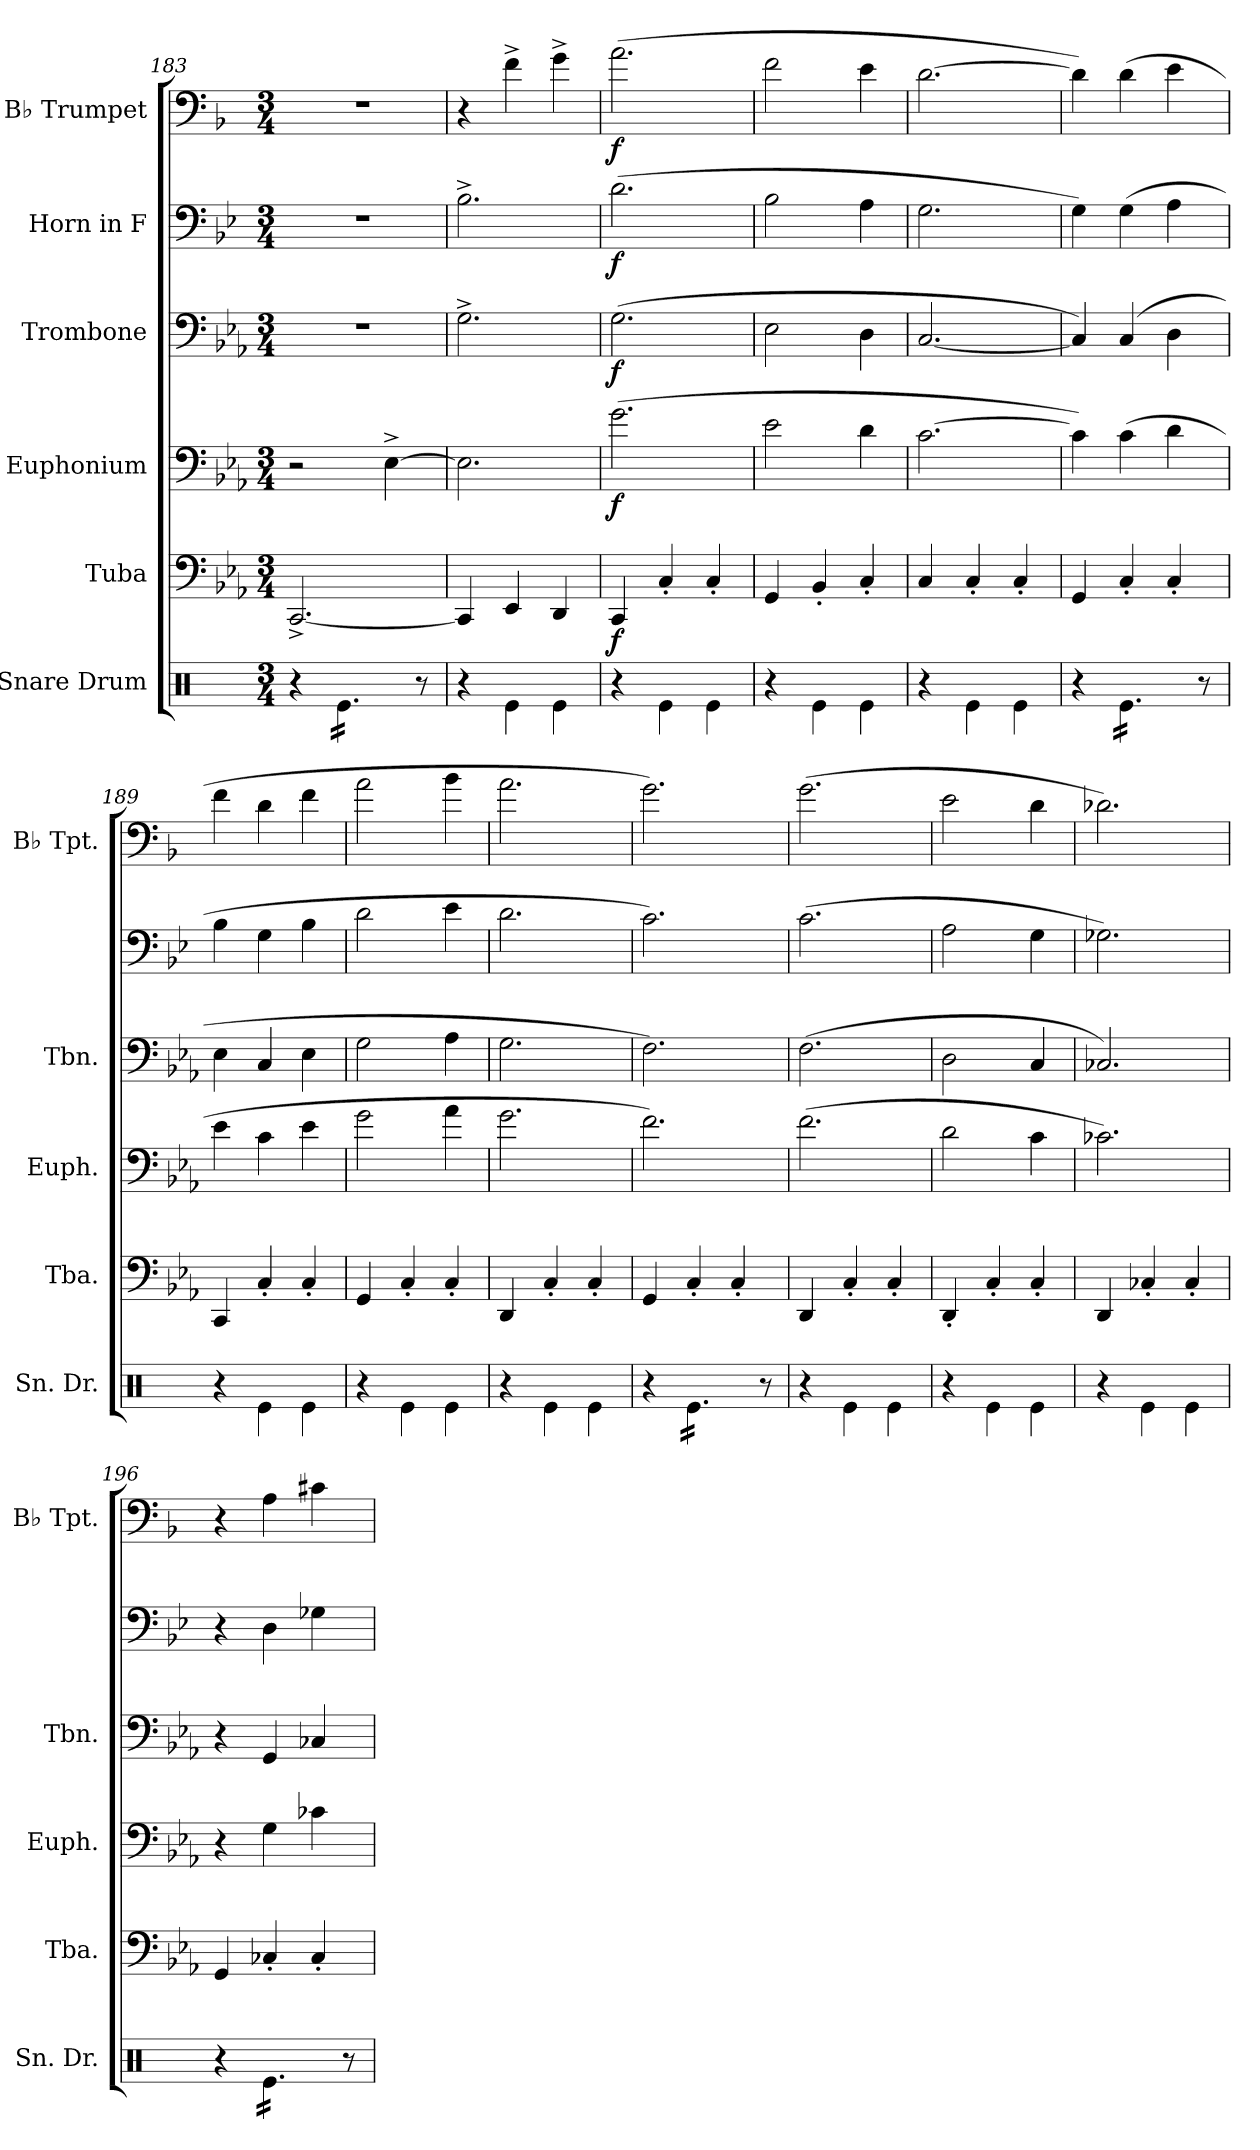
**kern	**kern	**dynam	**kern	**dynam	**kern	**dynam	**kern	**dynam	**kern	**dynam
*part6	*part5	*part5	*part4	*part4	*part3	*part3	*part2	*part2	*part1	*part1
*staff6	*staff5	*staff5	*staff4	*staff4	*staff3	*staff3	*staff2	*staff2	*staff1	*staff1
*I"Snare Drum	*I"Tuba	*	*I"Euphonium	*	*I"Trombone	*	*I"Horn in F	*	*I"B♭ Trumpet	*
*I'Sn. Dr.	*I'Tba.	*	*I'Euph.	*	*I'Tbn.	*	*	*	*I'B♭ Tpt.	*
*clefX	*clefF4	*	*clefF4	*	*clefF4	*	*clefF4	*	*clefF4	*
*	*	*	*	*	*	*	*ITrd4c7	*	*ITrd1c2	*
*k[]	*k[b-e-a-]	*	*k[b-e-a-]	*	*k[b-e-a-]	*	*k[b-e-a-]	*	*k[b-e-a-]	*
*M3/4	*M3/4	*	*M3/4	*	*M3/4	*	*M3/4	*	*M3/4	*
=183	=183	=183	=183	=183	=183	=183	=183	=183	=183	=183
4r	[2.CC^/	.	2r	.	2.r	.	2.r	.	2.r	.
*tremolo	*	*	*	*	*	*	*	*	*	*
16Re\LL	.	.	.	.	.	.	.	.	.	.
16Re\	.	.	.	.	.	.	.	.	.	.
16Re\	.	.	.	.	.	.	.	.	.	.
16Re\	.	.	.	.	.	.	.	.	.	.
16Re\	.	.	[4E-^\	.	.	.	.	.	.	.
16Re\JJ	.	.	.	.	.	.	.	.	.	.
*Xtremolo	*	*	*	*	*	*	*	*	*	*
8r	.	.	.	.	.	.	.	.	.	.
!!LO:PB:g=z
=184	=184	=184	=184	=184	=184	=184	=184	=184	=184	=184
4r	4CC/]	.	2.E-\]	.	2.G^\	.	2.E-^\	.	4r	.
4Re\	4EE-/	.	.	.	.	.	.	.	4e-^\	.
4Re\	4DD/	.	.	.	.	.	.	.	4f^\	.
=185	=185	=185	=185	=185	=185	=185	=185	=185	=185	=185
!	!	!LO:DY:b	!	!LO:DY:b	!	!LO:DY:b	!	!LO:DY:b	!	!LO:DY:b
4r	4CC/	f	(2.g\	f	(2.G\	f	(2.G\	f	(2.g\	f
4Re\	4C'/	.	.	.	.	.	.	.	.	.
4Re\	4C'/	.	.	.	.	.	.	.	.	.
=186	=186	=186	=186	=186	=186	=186	=186	=186	=186	=186
4r	4GG/	.	2e-\	.	2E-\	.	2E-\	.	2e-\	.
4Re\	4BB-'/	.	.	.	.	.	.	.	.	.
4Re\	4C'/	.	4d\	.	4D\	.	4D\	.	4d\	.
=187	=187	=187	=187	=187	=187	=187	=187	=187	=187	=187
4r	4C/	.	[2.c\	.	[2.C/	.	2.C\	.	[2.c\	.
4Re\	4C'/	.	.	.	.	.	.	.	.	.
4Re\	4C'/	.	.	.	.	.	.	.	.	.
=188	=188	=188	=188	=188	=188	=188	=188	=188	=188	=188
4r	4GG/	.	4c\])	.	4C/])	.	4C\)	.	4c\])	.
*tremolo	*	*	*	*	*	*	*	*	*	*
16Re\LL	4C'/	.	(4c\	.	(4C/	.	(4C\	.	(4c\	.
16Re\	.	.	.	.	.	.	.	.	.	.
16Re\	.	.	.	.	.	.	.	.	.	.
16Re\	.	.	.	.	.	.	.	.	.	.
16Re\	4C'/	.	4d\	.	4D\	.	4D\	.	4d\	.
16Re\JJ	.	.	.	.	.	.	.	.	.	.
*Xtremolo	*	*	*	*	*	*	*	*	*	*
8r	.	.	.	.	.	.	.	.	.	.
=189	=189	=189	=189	=189	=189	=189	=189	=189	=189	=189
4r	4CC/	.	4e-\	.	4E-\	.	4E-\	.	4e-\	.
4Re\	4C'/	.	4c\	.	4C/	.	4C\	.	4c\	.
4Re\	4C'/	.	4e-\	.	4E-\	.	4E-\	.	4e-\	.
=190	=190	=190	=190	=190	=190	=190	=190	=190	=190	=190
4r	4GG/	.	2g\	.	2G\	.	2G\	.	2g\	.
4Re\	4C'/	.	.	.	.	.	.	.	.	.
4Re\	4C'/	.	4a-\	.	4A-\	.	4A-\	.	4a-\	.
=191	=191	=191	=191	=191	=191	=191	=191	=191	=191	=191
4r	4DD/	.	2.g\	.	2.G\	.	2.G\	.	2.g\	.
4Re\	4C'/	.	.	.	.	.	.	.	.	.
4Re\	4C'/	.	.	.	.	.	.	.	.	.
=192	=192	=192	=192	=192	=192	=192	=192	=192	=192	=192
4r	4GG/	.	2.f\)	.	2.F\)	.	2.F\)	.	2.f\)	.
*tremolo	*	*	*	*	*	*	*	*	*	*
16Re\LL	4C'/	.	.	.	.	.	.	.	.	.
16Re\	.	.	.	.	.	.	.	.	.	.
16Re\	.	.	.	.	.	.	.	.	.	.
16Re\	.	.	.	.	.	.	.	.	.	.
16Re\	4C'/	.	.	.	.	.	.	.	.	.
16Re\JJ	.	.	.	.	.	.	.	.	.	.
*Xtremolo	*	*	*	*	*	*	*	*	*	*
8r	.	.	.	.	.	.	.	.	.	.
!!LO:LB:g=z
=193	=193	=193	=193	=193	=193	=193	=193	=193	=193	=193
4r	4DD/	.	(2.f\	.	(2.F\	.	(2.F\	.	(2.f\	.
4Re\	4C'/	.	.	.	.	.	.	.	.	.
4Re\	4C'/	.	.	.	.	.	.	.	.	.
=194	=194	=194	=194	=194	=194	=194	=194	=194	=194	=194
4r	4DD'/	.	2d\	.	2D\	.	2D\	.	2d\	.
4Re\	4C'/	.	.	.	.	.	.	.	.	.
4Re\	4C'/	.	4c\	.	4C/	.	4C\	.	4c\	.
=195	=195	=195	=195	=195	=195	=195	=195	=195	=195	=195
4r	4DD/	.	2.c-X\)	.	2.C-X/)	.	2.C-X\)	.	2.c-X\)	.
4Re\	4C-X'/	.	.	.	.	.	.	.	.	.
4Re\	4C-'/	.	.	.	.	.	.	.	.	.
=196	=196	=196	=196	=196	=196	=196	=196	=196	=196	=196
4r	4GG/	.	4r	.	4r	.	4r	.	4r	.
*tremolo	*	*	*	*	*	*	*	*	*	*
16Re\LL	4C-X'/	.	4G\	.	4GG/	.	4GG\	.	4G\	.
16Re\	.	.	.	.	.	.	.	.	.	.
16Re\	.	.	.	.	.	.	.	.	.	.
16Re\	.	.	.	.	.	.	.	.	.	.
16Re\	4C-'/	.	4c-X\	.	4C-X/	.	4C-X\	.	4Bn\	.
16Re\JJ	.	.	.	.	.	.	.	.	.	.
*Xtremolo	*	*	*	*	*	*	*	*	*	*
8r	.	.	.	.	.	.	.	.	.	.
=	=	=	=	=	=	=	=	=	=	=
*-	*-	*-	*-	*-	*-	*-	*-	*-	*-	*-
